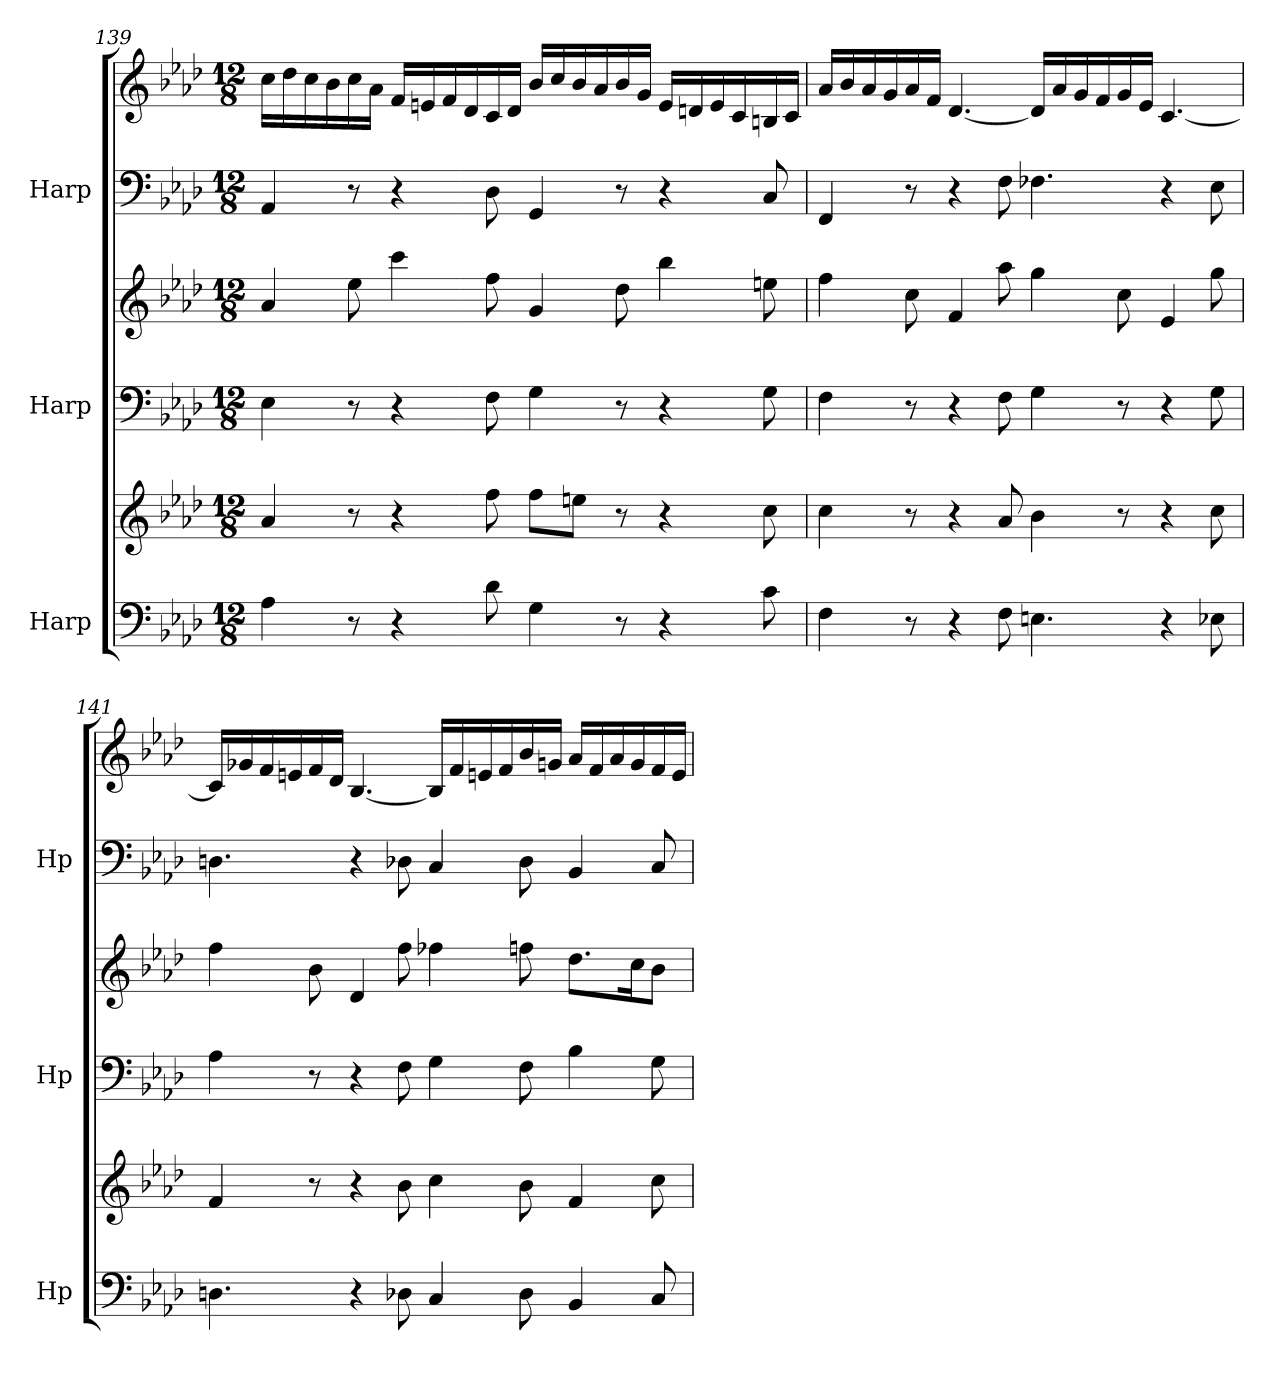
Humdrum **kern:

**kern	**kern	**kern	**kern	**kern	**kern
*part3	*part3	*part2	*part2	*part1	*part1
*staff6	*staff5	*staff4	*staff3	*staff2	*staff1
*I"Harp	*	*I"Harp	*	*I"Harp	*
*I'Hp	*	*I'Hp	*	*I'Hp	*
!!LO:PB:g=z
*clefF4	*clefG2	*clefF4	*clefG2	*clefF4	*clefG2
*k[b-e-a-d-]	*k[b-e-a-d-]	*k[b-e-a-d-]	*k[b-e-a-d-]	*k[b-e-a-d-]	*k[b-e-a-d-]
*M12/8	*M12/8	*M12/8	*M12/8	*M12/8	*M12/8
=139	=139	=139	=139	=139	=139
4A-\	4a-/	4E-\	4a-/	4AA-/	16cc\LL
.	.	.	.	.	16dd-\
.	.	.	.	.	16cc\
.	.	.	.	.	16b-\
8r	8r	8r	8ee-\	8r	16cc\
.	.	.	.	.	16a-\JJ
4r	4r	4r	4ccc\	4r	16f/LL
.	.	.	.	.	16en/
.	.	.	.	.	16f/
.	.	.	.	.	16d-/
8d-\	8ff\	8F\	8ff\	8D-\	16c/
.	.	.	.	.	16d-/JJ
4G\	8ff\L	4G\	4g/	4GG/	16b-/LL
.	.	.	.	.	16cc/
.	8een\J	.	.	.	16b-/
.	.	.	.	.	16a-/
8r	8r	8r	8dd-\	8r	16b-/
.	.	.	.	.	16g/JJ
4r	4r	4r	4bb-\	4r	16e/LL
.	.	.	.	.	16dn/
.	.	.	.	.	16e/
.	.	.	.	.	16c/
8c\	8cc\	8G\	8een\	8C/	16Bn/
.	.	.	.	.	16c/JJ
!!LO:LB:g=z
=140	=140	=140	=140	=140	=140
4F\	4cc\	4F\	4ff\	4FF/	16a-/LL
.	.	.	.	.	16b-/
.	.	.	.	.	16a-/
.	.	.	.	.	16g/
8r	8r	8r	8cc\	8r	16a-/
.	.	.	.	.	16f/JJ
4r	4r	4r	4f/	4r	[4.d-/
8F\	8a-/	8F\	8aa-\	8F\	.
4.En\	4b-\	4G\	4gg\	4.F-X\	16d-/LL]
.	.	.	.	.	16a-/
.	.	.	.	.	16g/
.	.	.	.	.	16f/
.	8r	8r	8cc\	.	16g/
.	.	.	.	.	16e-/JJ
4r	4r	4r	4e-/	4r	[4.c/
8E-X\	8cc\	8G\	8gg\	8E-\	.
=141	=141	=141	=141	=141	=141
4.Dn\	4f/	4A-\	4ff\	4.Dn\	16c/LL]
.	.	.	.	.	16g-X/
.	.	.	.	.	16f/
.	.	.	.	.	16en/
.	8r	8r	8b-\	.	16f/
.	.	.	.	.	16d-/JJ
4r	4r	4r	4d-/	4r	[4.B-/
8D-X\	8b-\	8F\	8ff\	8D-X\	.
4C/	4cc\	4G\	4ff-X\	4C/	16B-/LL]
.	.	.	.	.	16f/
.	.	.	.	.	16en/
.	.	.	.	.	16f/
8D-\	8b-\	8F\	8ffn\	8D-\	16b-/
.	.	.	.	.	16gn/JJ
4BB-/	4f/	4B-\	8.dd-\L	4BB-/	16a-/LL
.	.	.	.	.	16f/
.	.	.	.	.	16a-/
.	.	.	16cc\K	.	16g/
8C/	8cc\	8G\	8b-\J	8C/	16f/
.	.	.	.	.	16e/JJ
=	=	=	=	=	=
*-	*-	*-	*-	*-	*-
